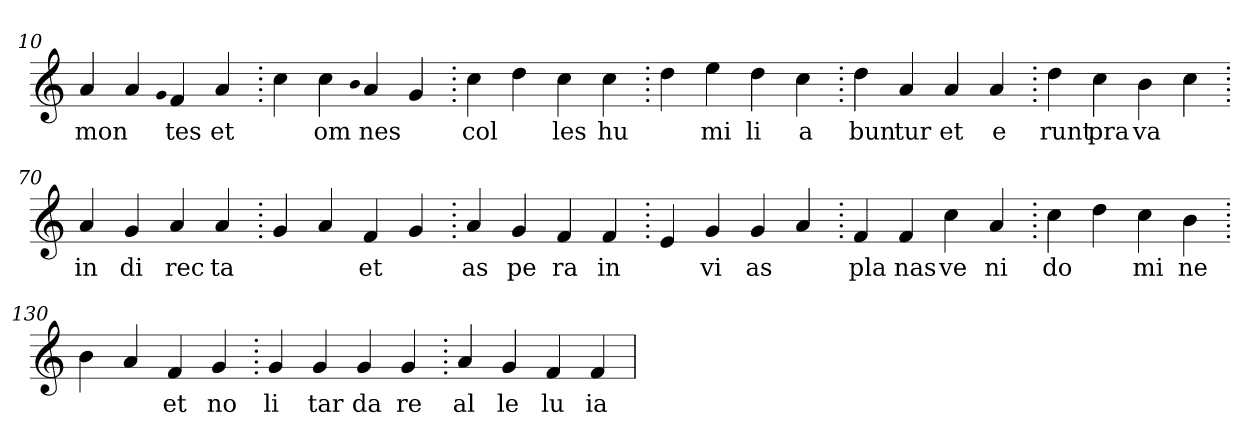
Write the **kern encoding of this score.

**kern	**text
*part1	*part1
*staff1	*staff1
*clefG2	*
=10.	=10.
4a	mon
4a	.
qqg	.
4f	tes
4a	et
=20.	=20.
4cc	.
4cc	om
qqb	.
4a	nes
4g	.
=30.	=30.
4cc	col
4dd	.
4cc	les
4cc	hu
=40.	=40.
4dd	.
4ee	mi
4dd	li
4cc	a
=50.	=50.
4dd	bun
4a	tur
4a	et
4a	e
=60.	=60.
4dd	runt
4cc	pra
4b	va
4cc	.
=70.	=70.
4a	in
4g	di
4a	rec
4a	ta
=80.	=80.
4g	.
4a	.
4f	et
4g	.
=90.	=90.
4a	as
4g	pe
4f	ra
4f	in
=100.	=100.
4e	.
4g	vi
4g	as
4a	.
=110.	=110.
4f	pla
4f	nas
4cc	ve
4a	ni
=120.	=120.
4cc	do
4dd	.
4cc	mi
4b	ne
=130.	=130.
4b	.
4a	.
4f	et
4g	no
=140.	=140.
4g	li
4g	tar
4g	da
4g	re
=150.	=150.
4a	al
4g	le
4f	lu
4f	ia
=	=
*-	*-
